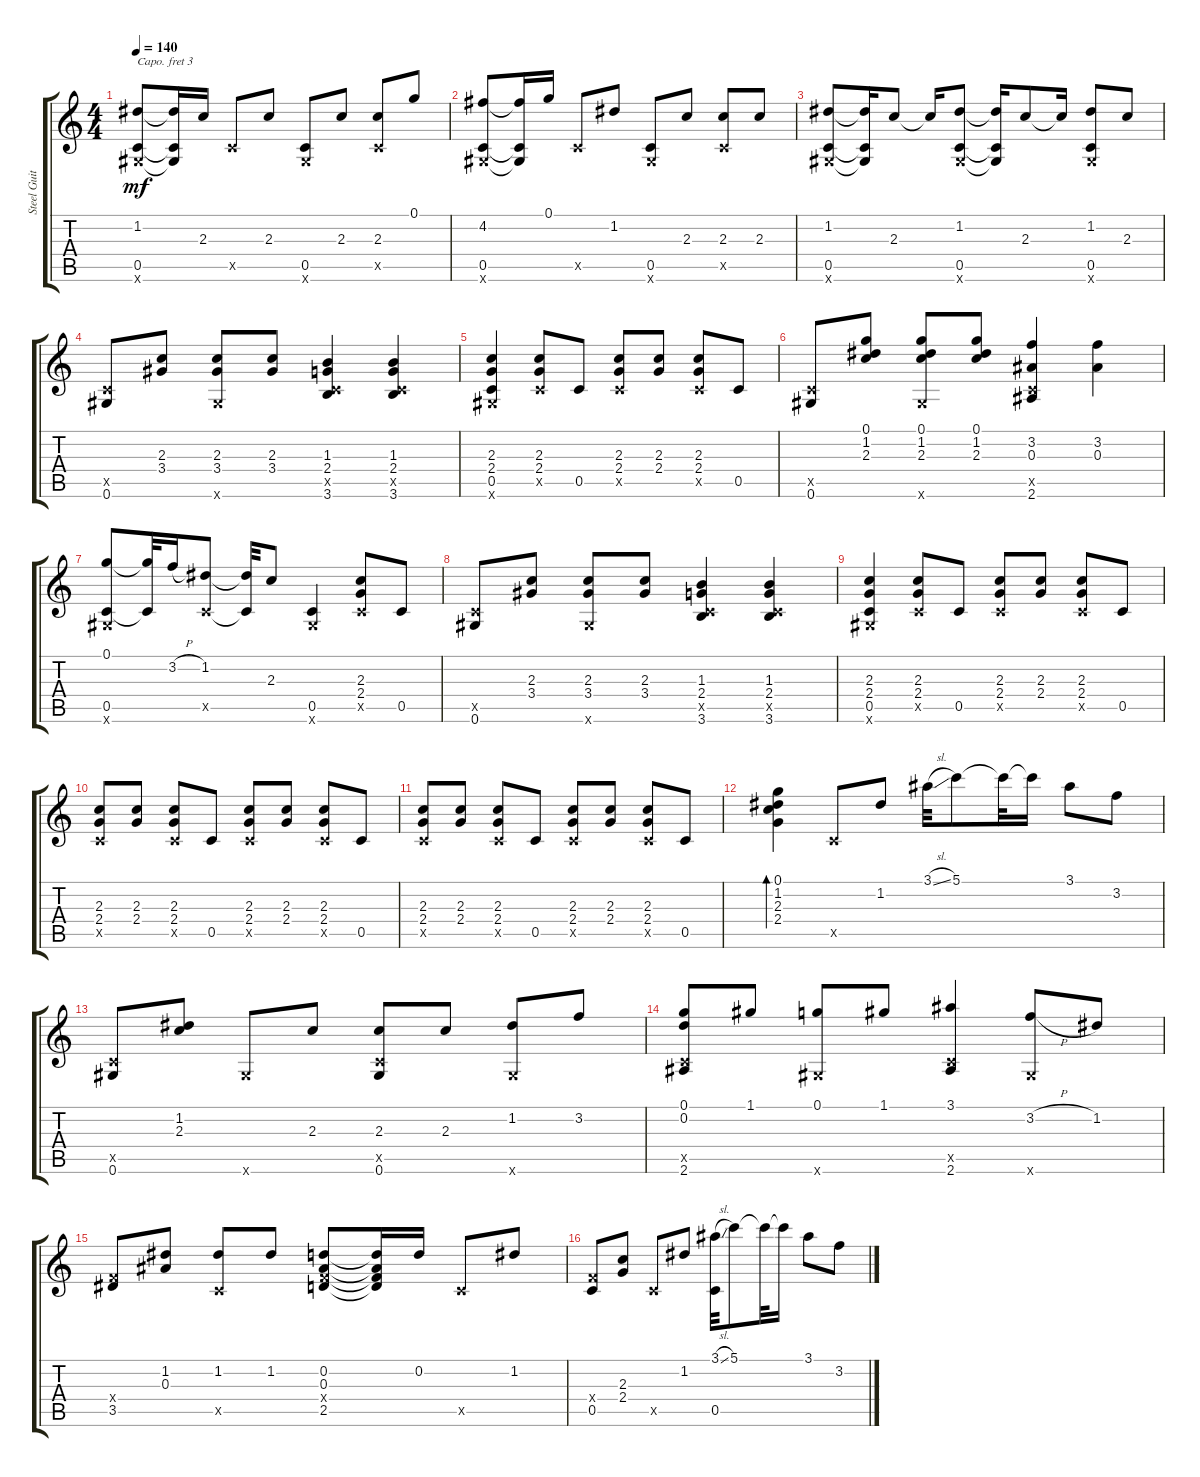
\track ("Steel Guitar" "Steel Guit") {instrument acousticguitarsteel}
\staff {score tabs}
\capo 3
\tuning (E4 B3 G3 D3 A2 F2) {hide}
\ts (4 4)
\tempo 140
\clef g2
\ks c
(1.2 0.5 0.6{x}).8{dy mf} (1.2{t} 0.5{t} 0.6{t}).16 2.3.16 0.5{x}.8 2.3.8 (0.5 0.6{x}).8 2.3.8 (2.3 0.5{x}).8 0.1.8 |
(4.2 0.5 0.6{x}).8 (4.2{t} 0.5{t} 0.6{t}).16 0.1.16 0.5{x}.8 1.2.8 (0.5 0.6{x}).8 2.3.8 (2.3 0.5{x}).8 2.3.8 |
(1.2 0.5 0.6{x}).8 (1.2{t} 0.5{t} 0.6{t}).16 2.3.8 2.3{t}.16 (1.2 0.5 0.6{x}).8 (1.2{t} 0.5{t} 0.6{t}).16 2.3.8 2.3{t}.16 (1.2 0.5 0.6{x}).8 2.3.8 |
(0.5{x} 0.6).8 (2.3 3.4).8 (2.3 3.4 0.6{x}).8 (2.3 3.4).8 (1.3 2.4 0.5{x} 3.6).4 (1.3 2.4 0.5{x} 3.6).4 |
(2.3 2.4 0.5 0.6{x}).4 (2.3 2.4 0.5{x}).8 0.5.8 (2.3 2.4 0.5{x}).8 (2.3 2.4).8 (2.3 2.4 0.5{x}).8 0.5.8 |
(0.5{x} 0.6).8 (0.1 1.2 2.3).8 (0.1 1.2 2.3 0.6{x}).8 (0.1 1.2 2.3).8 (3.2 0.3 0.5{x} 2.6).4 (3.2 0.3).4 |
(0.1 0.5 0.6{x}).8 (0.1{t} 0.5{t}).32 3.2{h}.16 (1.2 0.5{x}).8 (1.2{t} 0.5{t}).32 2.3.8 (0.5 0.6{x}).4 (2.3 2.4 0.5{x}).8 0.5.8 |
(0.5{x} 0.6).8 (2.3 3.4).8 (2.3 3.4 0.6{x}).8 (2.3 3.4).8 (1.3 2.4 0.5{x} 3.6).4 (1.3 2.4 0.5{x} 3.6).4 |
(2.3 2.4 0.5 0.6{x}).4 (2.3 2.4 0.5{x}).8 0.5.8 (2.3 2.4 0.5{x}).8 (2.3 2.4).8 (2.3 2.4 0.5{x}).8 0.5.8 |
(2.3 2.4 0.5{x}).8 (2.3 2.4).8 (2.3 2.4 0.5{x}).8 0.5.8 (2.3 2.4 0.5{x}).8 (2.3 2.4).8 (2.3 2.4 0.5{x}).8 0.5.8 |
(2.3 2.4 0.5{x}).8 (2.3 2.4).8 (2.3 2.4 0.5{x}).8 0.5.8 (2.3 2.4 0.5{x}).8 (2.3 2.4).8 (2.3 2.4 0.5{x}).8 0.5.8 |
(0.1 1.2 2.3 2.4).4{bd 30} 0.5{x}.8 1.2.8 3.1{sl}.32 5.1.8 5.1{t}.32 5.1{t}.16 3.1.8 3.2.8 |
(0.5{x} 0.6).8 (1.2 2.3).8 0.6{x}.8 2.3.8 (2.3 0.5{x} 0.6).8 2.3.8 (1.2 0.6{x}).8 3.2.8 |
(0.1 0.2 0.5{x} 2.6).8 1.1.8 (0.1 0.6{x}).8 1.1.8 (3.1 0.5{x} 2.6).4 (3.2{h} 0.6{x}).8 1.2.8 |
(0.4{x} 3.5).8 (1.2 0.3).8 (1.2 0.5{x}).8 1.2.8 (0.2 0.3 0.4{x} 2.5).8 (0.2{t} 0.3{t} 0.4{t} 2.5{t}).16 0.2.16 0.5{x}.8 1.2.8 |
(0.4{x} 0.5).8 (2.3 2.4).8 0.5{x}.8 1.2.8 (3.1{sl} 0.5).32 5.1.8 5.1{t}.32 5.1{t}.16 3.1.8 3.2.8
